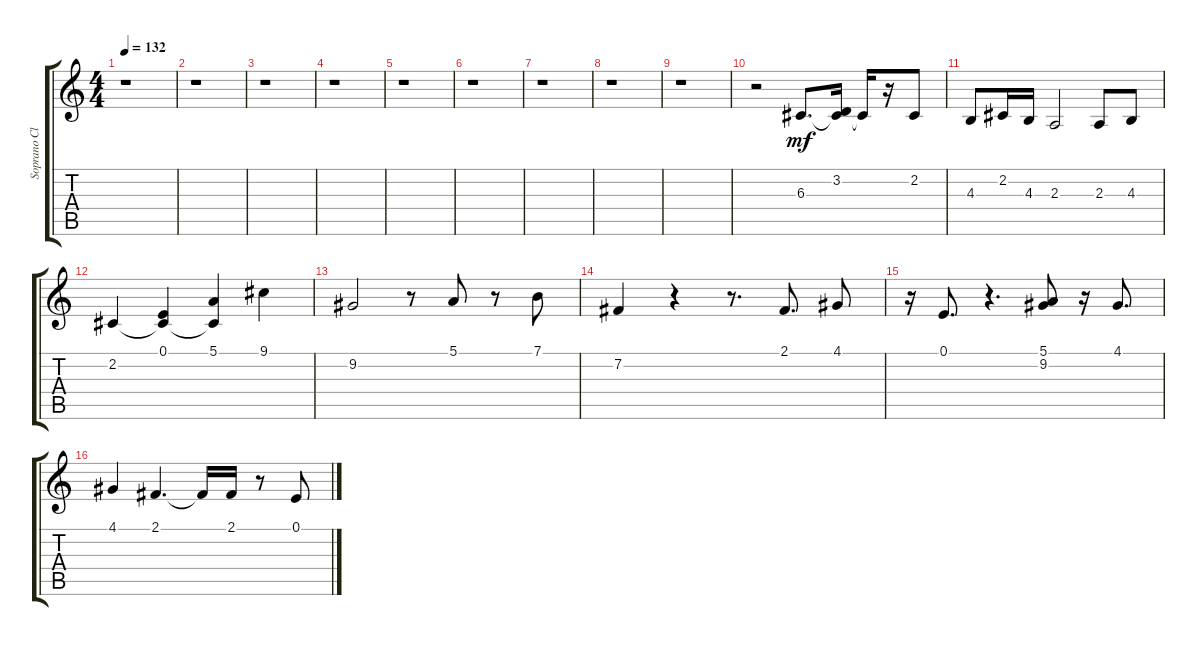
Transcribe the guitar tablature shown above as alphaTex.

\track ("Soprano Clarinet C" "Soprano Cl") {instrument flute}
\staff {score tabs}
\tuning (E4 B3 G3 D3 A2 E2) {hide}
\ts (4 4)
\tempo 132
\clef g2
\ks aminor
r.1{dy mf instrument flute} |
r.1 |
r.1 |
r.1 |
r.1 |
r.1 |
r.1 |
r.1 |
r.1 |
r.2 6.3.8{d} (3.2 6.3{t}).16 6.3{t}.16 r.16 2.2.8 |
4.3.8 2.2.16 4.3.16 2.3.2 2.3.8 4.3.8 |
2.2.4 (0.1 2.2{t}).4 (5.1 2.2{t}).4 9.1.4 |
9.2.2 r.8 5.1.8 r.8 7.1.8 |
7.2.4 r.4 r.8{d} 2.1.8{d} 4.1.8 |
r.16 0.1.8{d} r.4{d} (5.1 9.2).8 r.16 4.1.8{d} |
4.1.4 2.1.4{d} 2.1{t}.16 2.1.16 r.8 0.1.8
